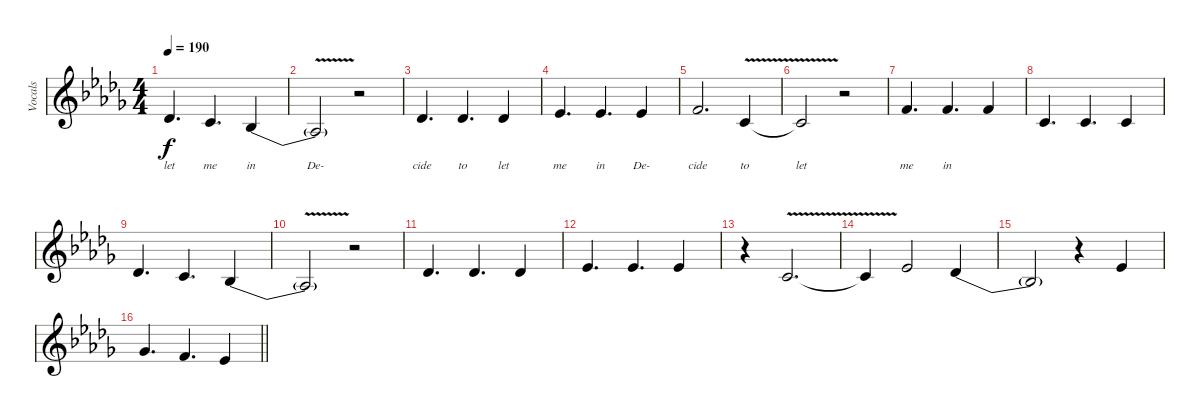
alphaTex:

\track ("Vocals" "Vocals") {instrument lead6voice}
\staff {score}
\tuning (Eb4 Bb3 Gb3 Db3 Ab2 Db2) {hide}
\ts (4 4)
\tempo 190
\clef g2
\ks db
3.2.4{d lyrics (0 "let") lyrics (1 "") lyrics (2 "") lyrics (3 "") lyrics (4 "") dy f} 2.2.4{d lyrics (0 "me") lyrics (1 "") lyrics (2 "") lyrics (3 "") lyrics (4 "")} 2.3{be (custom 0 4 25 4 35 0 60 0)}.4{lyrics (0 "in") lyrics (1 "") lyrics (2 "") lyrics (3 "") lyrics (4 "")} |
2.3{v t}.2{lyrics (0 "De-") lyrics (1 "") lyrics (2 "") lyrics (3 "") lyrics (4 "")} r.2 |
3.2.4{d lyrics (0 "cide") lyrics (1 "") lyrics (2 "") lyrics (3 "") lyrics (4 "")} 3.2.4{d lyrics (0 "to") lyrics (1 "") lyrics (2 "") lyrics (3 "") lyrics (4 "")} 3.2.4{lyrics (0 "let") lyrics (1 "") lyrics (2 "") lyrics (3 "") lyrics (4 "")} |
5.2.4{d lyrics (0 "me") lyrics (1 "") lyrics (2 "") lyrics (3 "") lyrics (4 "")} 5.2.4{d lyrics (0 "in") lyrics (1 "") lyrics (2 "") lyrics (3 "") lyrics (4 "")} 5.2.4{lyrics (0 "De-") lyrics (1 "") lyrics (2 "") lyrics (3 "") lyrics (4 "")} |
3.2{be (custom 0 8 40 8 50 0 60 0)}.2{d lyrics (0 "cide") lyrics (1 "") lyrics (2 "") lyrics (3 "") lyrics (4 "")} 2.2{v}.4{lyrics (0 "to") lyrics (1 "") lyrics (2 "") lyrics (3 "") lyrics (4 "")} |
2.2{t}.2{lyrics (0 "let") lyrics (1 "") lyrics (2 "") lyrics (3 "") lyrics (4 "")} r.2 |
2.1.4{d lyrics (0 "me") lyrics (1 "") lyrics (2 "") lyrics (3 "") lyrics (4 "")} 2.1.4{d lyrics (0 "in") lyrics (1 "") lyrics (2 "") lyrics (3 "") lyrics (4 "")} 2.1.4 |
2.2.4{d} 2.2.4{d} 2.2.4 |
3.2.4{d} 2.2.4{d} 2.3{be (custom 0 4 25 4 35 0 60 0)}.4 |
2.3{v t}.2 r.2 |
3.2.4{d} 3.2.4{d} 3.2.4 |
5.2.4{d} 5.2.4{d} 5.2{be (custom 0 0 25 0 35 4 60 4)}.4 |
r.4 2.2{v}.2{d} |
2.2{t}.4 3.2{be (custom 0 4 25 4 30 0 35 4 60 4)}.2 4.3{be (custom 0 6 25 6 35 0 60 0)}.4 |
4.3{t}.2 r.4 5.2.4 |
\barLineRight lightlight
3.1.4{d} 2.1.4{d} 3.2{be (custom 0 4 30 4 45 0 60 4)}.4
